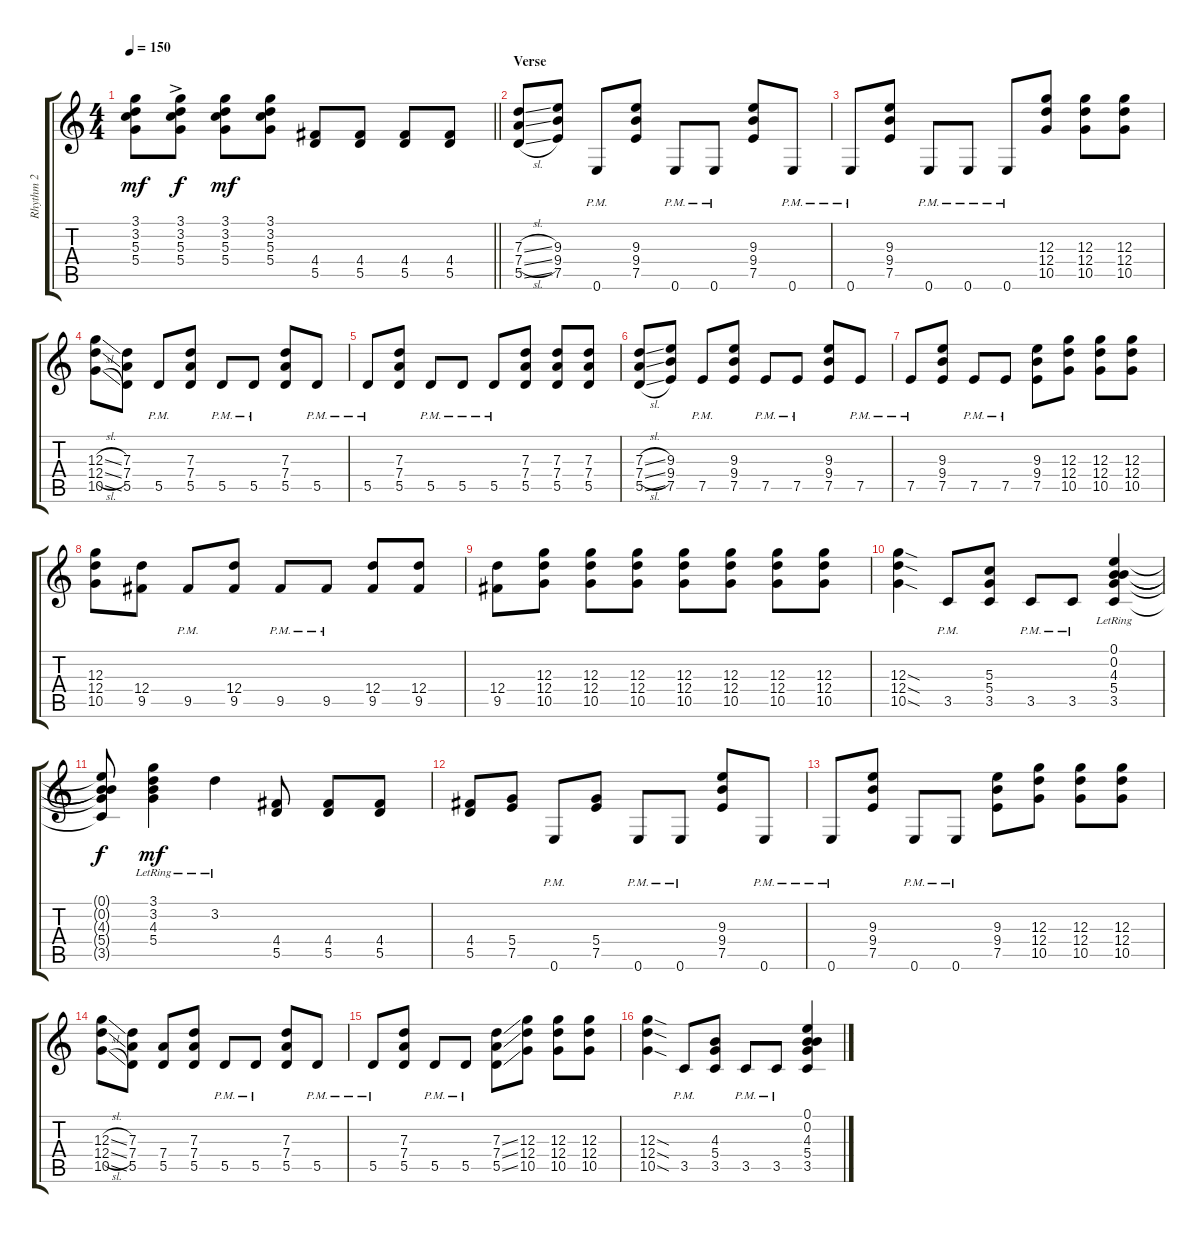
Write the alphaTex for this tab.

\track ("Rhythm 2" "Rhythm 2") {instrument distortionguitar}
\staff {score tabs}
\tuning (E4 B3 G3 D3 A2 E2) {hide}
\ts (4 4)
\tempo 150
\clef g2
\barLineRight lightlight
\ks c
(3.1 3.2 5.3 5.4).8{dy mf} (3.1{ac} 3.2{ac} 5.3{ac} 5.4{ac}).8{dy f} (3.1 3.2 5.3 5.4).8{dy mf} (3.1 3.2 5.3 5.4).8 (4.4 5.5).8 (4.4 5.5).8 (4.4 5.5).8 (4.4 5.5).8 |
\section ("" "Verse")
(7.3{sl} 7.4{sl} 5.5{sl}).8 (9.3 9.4 7.5).8 0.6{pm}.8 (9.3 9.4 7.5).8 0.6{pm}.8 0.6{pm}.8 (9.3 9.4 7.5).8 0.6{pm}.8 |
0.6{pm}.8 (9.3 9.4 7.5).8 0.6{pm}.8 0.6{pm}.8 0.6{pm}.8 (12.3 12.4 10.5).8 (12.3 12.4 10.5).8 (12.3 12.4 10.5).8 |
(12.3{sl} 12.4{sl} 10.5{sl}).8 (7.3 7.4 5.5).8 5.5{pm}.8 (7.3 7.4 5.5).8 5.5{pm}.8 5.5{pm}.8 (7.3 7.4 5.5).8 5.5{pm}.8 |
5.5{pm}.8 (7.3 7.4 5.5).8 5.5{pm}.8 5.5{pm}.8 5.5{pm}.8 (7.3 7.4 5.5).8 (7.3 7.4 5.5).8 (7.3 7.4 5.5).8 |
(7.3{sl} 7.4{sl} 5.5{sl}).8 (9.3 9.4 7.5).8 7.5{pm}.8 (9.3 9.4 7.5).8 7.5{pm}.8 7.5{pm}.8 (9.3 9.4 7.5).8 7.5{pm}.8 |
7.5{pm}.8 (9.3 9.4 7.5).8 7.5{pm}.8 7.5{pm}.8 (9.3 9.4 7.5).8 (12.3 12.4 10.5).8 (12.3 12.4 10.5).8 (12.3 12.4 10.5).8 |
(12.3 12.4 10.5).8 (12.4 9.5).8 9.5{pm}.8 (12.4 9.5).8 9.5{pm}.8 9.5{pm}.8 (12.4 9.5).8 (12.4 9.5).8 |
(12.4 9.5).8 (12.3 12.4 10.5).8 (12.3 12.4 10.5).8 (12.3 12.4 10.5).8 (12.3 12.4 10.5).8 (12.3 12.4 10.5).8 (12.3 12.4 10.5).8 (12.3 12.4 10.5).8 |
(12.3{sod} 12.4{sod} 10.5{sod}).4 3.5{pm}.8 (5.3 5.4 3.5).8 3.5{pm}.8 3.5{pm}.8 (0.1{lr} 0.2 4.3 5.4 3.5).4 |
(0.1{t} 0.2{t} 4.3{t} 5.4{t} 3.5{t}).8{dy f} (3.1{lr} 3.2{lr} 4.3{lr} 5.4{lr}).4{dy mf} 3.2{lr}.4 (4.4 5.5).8 (4.4 5.5).8 (4.4 5.5).8 |
(4.4 5.5).8 (5.4 7.5).8 0.6{pm}.8 (5.4 7.5).8 0.6{pm}.8 0.6{pm}.8 (9.3 9.4 7.5).8 0.6{pm}.8 |
0.6{pm}.8 (9.3 9.4 7.5).8 0.6{pm}.8 0.6{pm}.8 (9.3 9.4 7.5).8 (12.3 12.4 10.5).8 (12.3 12.4 10.5).8 (12.3 12.4 10.5).8 |
(12.3{sl} 12.4{sl} 10.5{sl}).8 (7.3 7.4 5.5).8 (7.4 5.5).8 (7.3 7.4 5.5).8 5.5{pm}.8 5.5{pm}.8 (7.3 7.4 5.5).8 5.5{pm}.8 |
5.5{pm}.8 (7.3 7.4 5.5).8 5.5{pm}.8 5.5{pm}.8 (7.3{ss} 7.4{ss} 5.5{ss}).8 (12.3 12.4 10.5).8 (12.3 12.4 10.5).8 (12.3 12.4 10.5).8 |
(12.3{sod} 12.4{sod} 10.5{sod}).4 3.5{pm}.8 (4.3 5.4 3.5).8 3.5{pm}.8 3.5{pm}.8 (0.1 0.2 4.3 5.4 3.5).4
